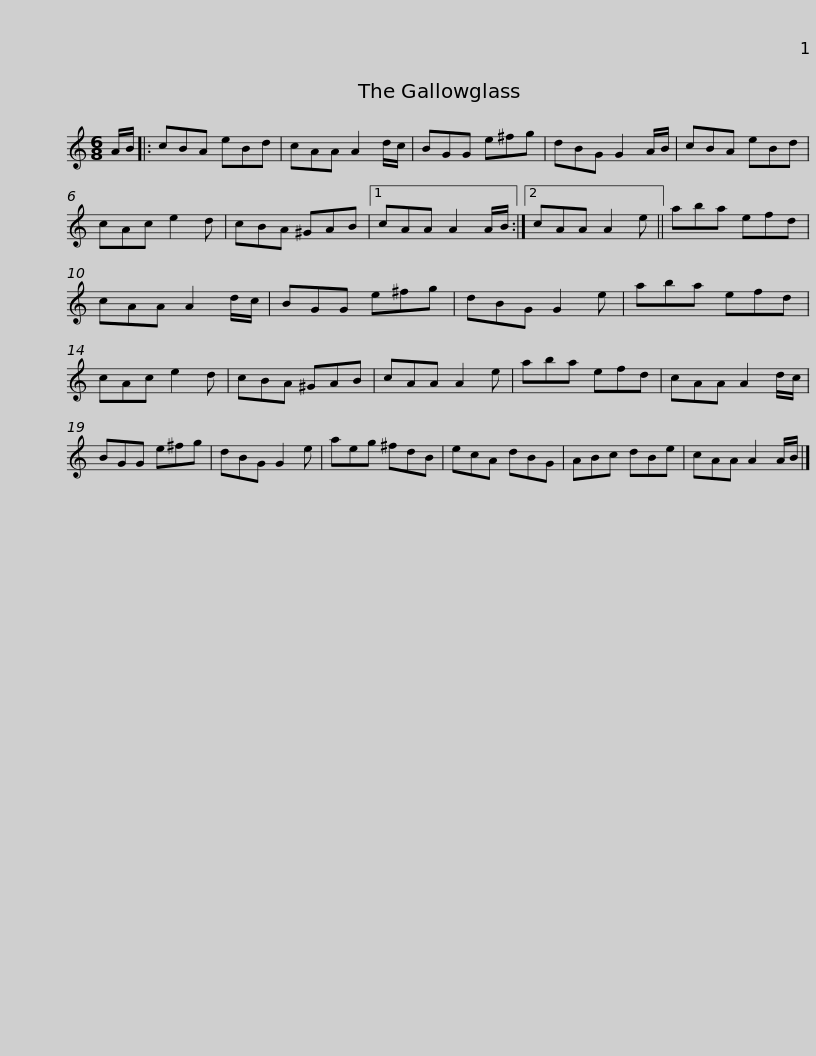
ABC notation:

X:1
L:1/8
M:6/8
I:linebreak $
K:C
V:1 treble
V:1
 A/B/ |: cBA eBd | cAA A2 d/c/ | BGG e^fg | dBG G2 A/B/ | %5
 cBA eBd | cAc e2 d | cBA ^GAB |1$ cAA A2 A/B/ :|2 cAA A2 e || %10
 aba efd | cAA A2 d/c/ | BGG e^fg | dBG G2 e | aba efd |$ %15
 cAc e2 d | cBA ^GAB | cAA A2 e | aba efd | cAA A2 d/c/ | %20
 BGG e^fg | dBG G2 e |$ aeg ^fdB | ecA dBG | ABc dBe | %25
 cAA A2 A/B/ |] %26
